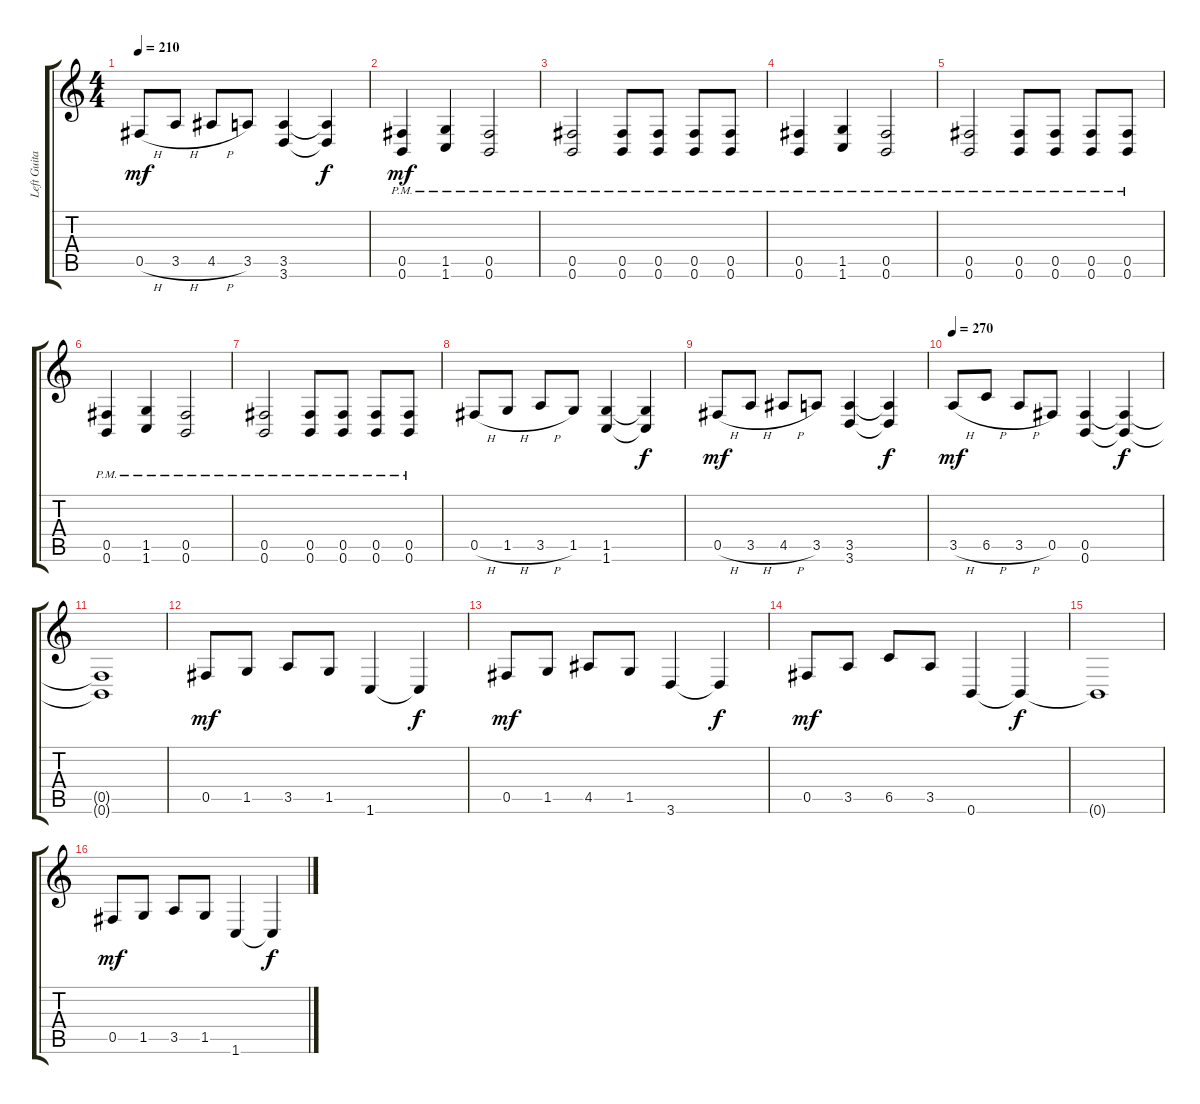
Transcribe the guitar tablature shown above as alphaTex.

\track ("Left Guitar" "Left Guita") {instrument distortionguitar}
\staff {score tabs}
\tuning (Db4 Ab3 E3 B2 Gb2 B1) {hide}
\ts (4 4)
\tempo 210
\clef g2
\ks c
0.5{h}.8{dy mf} 3.5{h}.8 4.5{h}.8 3.5.8 (3.5 3.6).4 (3.5{t} 3.6{t}).4{dy f} |
(0.5{pm} 0.6{pm}).4{dy mf} (1.5{pm} 1.6{pm}).4 (0.5{pm} 0.6{pm}).2 |
(0.5{pm} 0.6{pm}).2 (0.5{pm} 0.6{pm}).8 (0.5{pm} 0.6{pm}).8 (0.5{pm} 0.6{pm}).8 (0.5{pm} 0.6{pm}).8 |
(0.5{pm} 0.6{pm}).4 (1.5{pm} 1.6{pm}).4 (0.5{pm} 0.6{pm}).2 |
(0.5{pm} 0.6{pm}).2 (0.5{pm} 0.6{pm}).8 (0.5{pm} 0.6{pm}).8 (0.5{pm} 0.6{pm}).8 (0.5{pm} 0.6{pm}).8 |
(0.5{pm} 0.6{pm}).4 (1.5{pm} 1.6{pm}).4 (0.5{pm} 0.6{pm}).2 |
(0.5{pm} 0.6{pm}).2 (0.5{pm} 0.6{pm}).8 (0.5{pm} 0.6{pm}).8 (0.5{pm} 0.6{pm}).8 (0.5{pm} 0.6{pm}).8 |
0.5{h}.8 1.5{h}.8 3.5{h}.8 1.5.8 (1.5 1.6).4 (1.5{t} 1.6{t}).4{dy f} |
0.5{h}.8{dy mf} 3.5{h}.8 4.5{h}.8 3.5.8 (3.5 3.6).4 (3.5{t} 3.6{t}).4{dy f} |
\tempo 270
3.5{h}.8{dy mf} 6.5{h}.8 3.5{h}.8 0.5.8 (0.5 0.6).4 (0.5{t} 0.6{t}).4{dy f} |
(0.5{t} 0.6{t}).1 |
0.5.8{dy mf} 1.5.8 3.5.8 1.5.8 1.6.4 1.6{t}.4{dy f} |
0.5.8{dy mf} 1.5.8 4.5.8 1.5.8 3.6.4 3.6{t}.4{dy f} |
0.5.8{dy mf} 3.5.8 6.5.8 3.5.8 0.6.4 0.6{t}.4{dy f} |
0.6{t}.1 |
0.5.8{dy mf} 1.5.8 3.5.8 1.5.8 1.6.4 1.6{t}.4{dy f}
